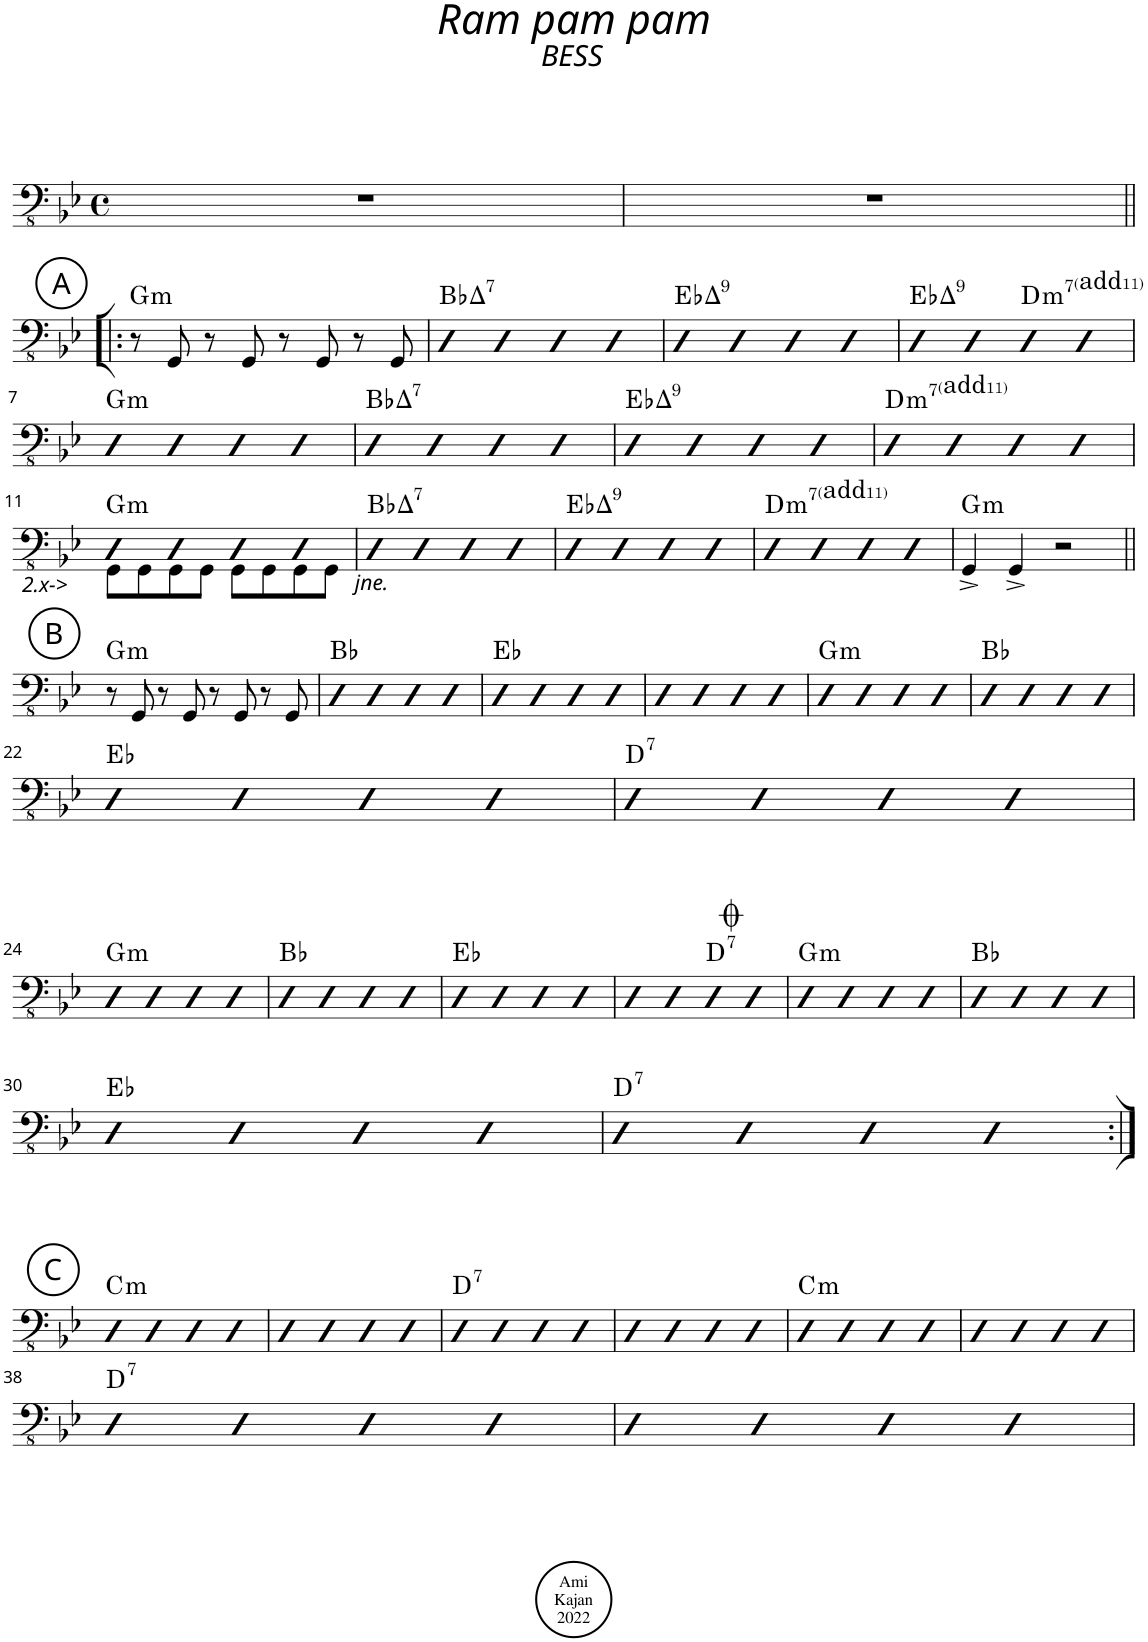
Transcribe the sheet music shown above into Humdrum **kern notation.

**kern	**harte
*part1	*part1
*staff1	*
*I"Acoustic Bass	*
*I'Bass	*
*clefFv4	*
*k[b-e-]	*
*M4/4	*
*met(c)	*
=1	=1
1r	.
=2	=2
1r	.
!!LO:LB:g=z
!!LO:REH:place=s1:a:cj:enc=circle:fs=14:t=A
=3!|:	=3!|:
!	!LO:H:kt=m
8r	G:min
8GGG/	.
8r	.
8GGG/	.
8r	.
8GGG/	.
8r	.
8GGG/	.
=4	=4
!	!LO:H:kt=7
4DD	Bb:maj7
4DD	.
4DD	.
4DD	.
=5	=5
!	!LO:H:kt=9
4DD	Eb:maj9
4DD	.
4DD	.
4DD	.
=6	=6
!	!LO:H:kt=9
4DD	Eb:maj9
4DD	.
!	!LO:H:kt=m7
4DD	D:min7(11)
4DD	.
!!LO:LB:g=z
=7	=7
!	!LO:H:kt=m
4DD	G:min
4DD	.
4DD	.
4DD	.
=8	=8
!	!LO:H:kt=7
4DD	Bb:maj7
4DD	.
4DD	.
4DD	.
=9	=9
!	!LO:H:kt=9
4DD	Eb:maj9
4DD	.
4DD	.
4DD	.
=10	=10
!	!LO:H:kt=m7
4DD	D:min7(11)
4DD	.
4DD	.
4DD	.
!!LO:LB:g=z
=11	=11
*^	*
!LO:TX:b:i:t=2.x->	!	!LO:H:kt=m
4DD	8GGG\L	G:min
.	8GGG\	.
4DD	8GGG\	.
.	8GGG\J	.
4DD	8GGG\L	.
.	8GGG\	.
4DD	8GGG\	.
!	!LO:TX:b:i:t=jne.	!
.	8GGG\J	.
=12	=12	=12
!	!	!LO:H:kt=7
*v	*v	*
4DD	Bb:maj7
4DD	.
4DD	.
4DD	.
=13	=13
!	!LO:H:kt=9
4DD	Eb:maj9
4DD	.
4DD	.
4DD	.
=14	=14
!	!LO:H:kt=m7
4DD	D:min7(11)
4DD	.
4DD	.
4DD	.
=15	=15
!	!LO:H:kt=m
4GGG^/	G:min
4GGG^/	.
2r	.
!!LO:LB:g=z
!!LO:REH:place=s1:a:cj:enc=circle:fs=14:t=B
=16||	=16||
!	!LO:H:kt=m
8r	G:min
8GGG/	.
8r	.
8GGG/	.
8r	.
8GGG/	.
8r	.
8GGG/	.
=17	=17
4FF	Bb:maj
4FF	.
4FF	.
4FF	.
=18	=18
4FF	Eb:maj
4FF	.
4FF	.
4FF	.
=19	=19
4FF	.
4FF	.
4FF	.
4FF	.
=20	=20
!	!LO:H:kt=m
4FF	G:min
4FF	.
4FF	.
4FF	.
=21	=21
4FF	Bb:maj
4FF	.
4FF	.
4FF	.
!!LO:LB:g=z
=22	=22
4FF	Eb:maj
4FF	.
4FF	.
4FF	.
=23	=23
!	!LO:H:kt=7
4FFn	D:7
4FF	.
4FF	.
4FF	.
!!LO:LB:g=z
=24	=24
!	!LO:H:kt=m
4FF	G:min
4FF	.
4FF	.
4FF	.
=25	=25
4FF	Bb:maj
4FF	.
4FF	.
4FF	.
=26	=26
4FF	Eb:maj
4FF	.
4FF	.
4FF	.
=27	=27
4FF	.
4FF	.
!	!LO:H:kt=7
4FFn	D:7
4FF	.
=28	=28
!	!LO:H:kt=m
4FF	G:min
4FF	.
4FF	.
4FF	.
=29	=29
4FF	Bb:maj
4FF	.
4FF	.
4FF	.
!!LO:LB:g=z
=30	=30
4FF	Eb:maj
4FF	.
4FF	.
4FF	.
=31	=31
!	!LO:H:kt=7
4FFn	D:7
4FF	.
4FF	.
4FF	.
!!LO:LB:g=z
!!LO:REH:place=s1:a:cj:enc=circle:fs=14:t=C
=32:|!	=32:|!
!	!LO:H:kt=m
4FF	C:min
4FF	.
4FF	.
4FF	.
=33	=33
4FF	.
4FF	.
4FF	.
4FF	.
=34	=34
!	!LO:H:kt=7
4FFn	D:7
4FF	.
4FF	.
4FF	.
=35	=35
4FF	.
4FF	.
4FF	.
4FF	.
=36	=36
!	!LO:H:kt=m
4FF	C:min
4FF	.
4FF	.
4FF	.
=37	=37
4FF	.
4FF	.
4FF	.
4FF	.
!!LO:LB:g=z
=38	=38
!	!LO:H:kt=7
4FFn	D:7
4FF	.
4FF	.
4FF	.
=39	=39
4FF	.
4FF	.
4FF	.
4FF	.
=	=
*-	*-
